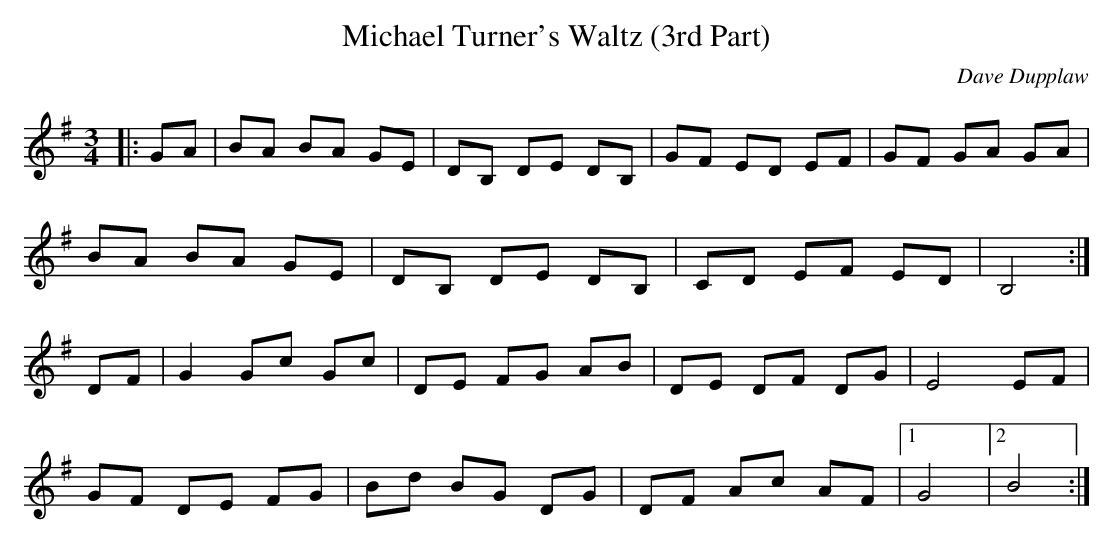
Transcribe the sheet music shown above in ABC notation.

X:1
T: Michael Turner's Waltz (3rd Part)
C: Dave Dupplaw
K: G
M: 3/4
|: GA | BA BA GE | DB, DE DB, | GF ED EF | GF GA GA |
BA BA GE | DB, DE DB, | CD EF ED | B,4 :|
DF | G2 Gc Gc | DE FG AB | DE DF DG | E4 EF |
GF DE FG | Bd BG DG | DF Ac AF |1 G4 |2 B4 :|
